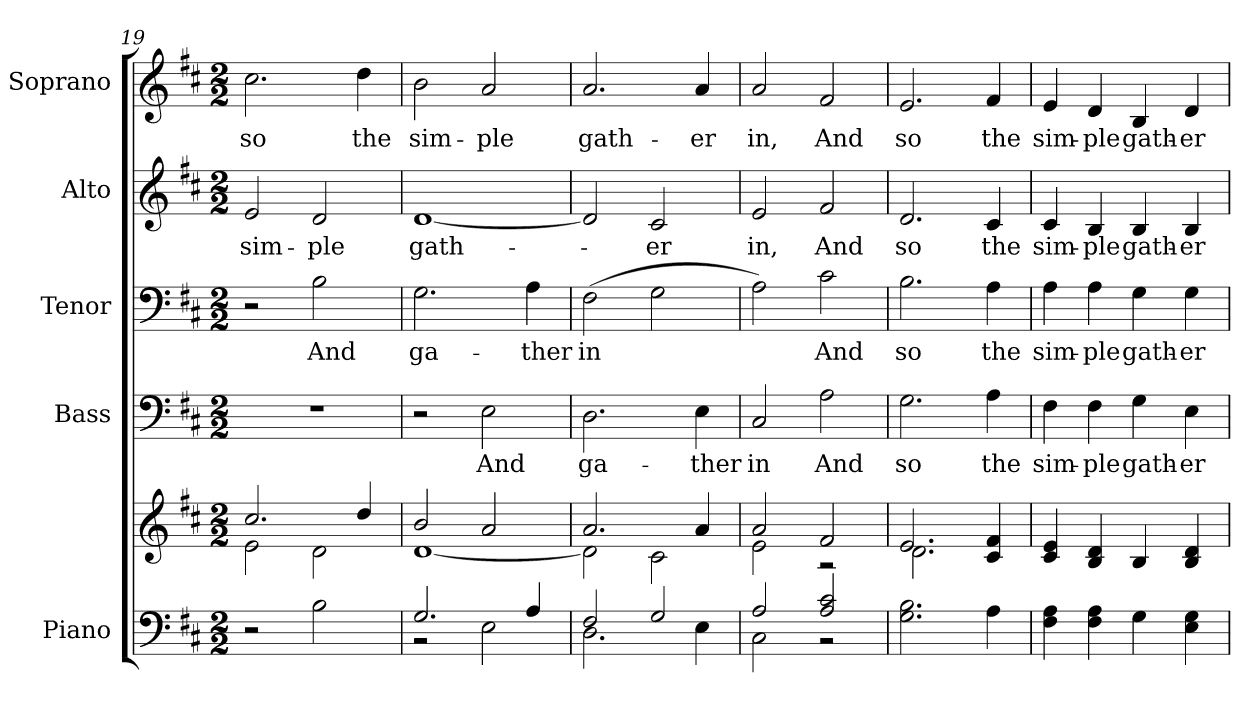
**kern	**kern	**kern	**text	**kern	**text	**kern	**text	**kern	**text
*part5	*part5	*part4	*part4	*part3	*part3	*part2	*part2	*part1	*part1
*staff6	*staff5	*staff4	*staff4	*staff3	*staff3	*staff2	*staff2	*staff1	*staff1
*I"Piano	*	*I"Bass	*	*I"Tenor	*	*I"Alto	*	*I"Soprano	*
*I'Pno.	*	*I'B.	*	*I'T.	*	*I'A.	*	*I'S.	*
!!LO:PB:g=z
*clefF4	*clefG2	*clefF4	*	*clefF4	*	*clefG2	*	*clefG2	*
*k[f#c#]	*k[f#c#]	*k[f#c#]	*	*k[f#c#]	*	*k[f#c#]	*	*k[f#c#]	*
*D:	*D:	*D:	*	*D:	*	*D:	*	*D:	*
*M2/2	*M2/2	*M2/2	*	*M2/2	*	*M2/2	*	*M2/2	*
=19	=19	=19	=19	=19	=19	=19	=19	=19	=19
*	*^	*	*	*	*	*	*	*	*
!	!	!	!	!	!	!	!	!LO:LY:b:color=#000000	!	!
!	!	!	!	!	!	!	!	!	!	!LO:LY:b:color=#000000
2r	2.cc#i/	2ei\	1r	.	2r	.	2ei/	sim-	2.cc#i\	so
!	!	!	!	!	!	!LO:LY:b:color=#000000	!	!	!	!
!	!	!	!	!	!	!	!	!LO:LY:b:color=#000000	!	!
2Bi\	.	2di\	.	.	2Bi\	And	2di/	-ple	.	.
!	!	!	!	!	!	!	!	!	!	!LO:LY:b:color=#000000
.	4ddi/	.	.	.	.	.	.	.	4ddi\	the
=20	=20	=20	=20	=20	=20	=20	=20	=20	=20	=20
*^	*	*	*	*	*	*	*	*	*	*
!	!	!	!	!	!	!	!LO:LY:b:color=#000000	!	!	!	!
!	!	!	!	!	!	!	!	!	!LO:LY:b:color=#000000	!	!
!	!	!	!	!	!	!	!	!	!	!	!LO:LY:b:color=#000000
2.Gi/	2r	2bi/	[<1di	2r	.	2.Gi\	ga-	[<1di	gath-	2bi\	sim-
!	!	!	!	!	!LO:LY:b:color=#000000	!	!	!	!	!	!
!	!	!	!	!	!	!	!	!	!	!	!LO:LY:b:color=#000000
.	2Ei\	2ai/	.	2Ei\	And	.	.	.	.	2ai/	-ple
!	!	!	!	!	!	!	!LO:LY:b:color=#000000	!	!	!	!
4Ai/	.	.	.	.	.	4Ai\	-ther	.	.	.	.
=21	=21	=21	=21	=21	=21	=21	=21	=21	=21	=21	=21
!	!	!	!	!	!LO:LY:b:color=#000000	!	!	!	!	!	!
!	!	!	!	!	!	!	!LO:LY:b:color=#000000	!	!	!	!
!	!	!	!	!	!	!	!	!	!	!	!LO:LY:b:color=#000000
2F#i/	2.Di\	2.ai/	2di\]	2.Di\	ga-	(2F#i\	in	2di/]	.	2.ai/	gath-
!	!	!	!	!	!	!	!	!	!LO:LY:b:color=#000000	!	!
2Gi/	.	.	2c#i\	.	.	2Gi\	.	2c#i/	-er	.	.
!	!	!	!	!	!LO:LY:b:color=#000000	!	!	!	!	!	!
!	!	!	!	!	!	!	!	!	!	!	!LO:LY:b:color=#000000
.	4Ei\	4ai/	.	4Ei\	-ther	.	.	.	.	4ai/	-er
=22	=22	=22	=22	=22	=22	=22	=22	=22	=22	=22	=22
!	!	!	!	!	!LO:LY:b:color=#000000	!	!	!	!	!	!
!	!	!	!	!	!	!	!	!	!LO:LY:b:color=#000000	!	!
!	!	!	!	!	!	!	!	!	!	!	!LO:LY:b:color=#000000
2Ai/	2C#i\	2ai/	2ei\	2C#i/	in	2Ai\)	.	2ei/	in,	2ai/	in,
!	!	!	!	!	!LO:LY:b:color=#000000	!	!	!	!	!	!
!	!	!	!	!	!	!	!LO:LY:b:color=#000000	!	!	!	!
!	!	!	!	!	!	!	!	!	!LO:LY:b:color=#000000	!	!
!	!	!	!	!	!	!	!	!	!	!	!LO:LY:b:color=#000000
2Ai/ 2c#i	2r	2f#i/	2r	2Ai\	And	2c#i\	And	2f#i/	And	2f#i/	And
*v	*v	*	*	*	*	*	*	*	*	*	*
=23	=23	=23	=23	=23	=23	=23	=23	=23	=23	=23
*^	*	*	*	*	*	*	*	*	*	*
!	!	!	!	!	!LO:LY:b:color=#000000	!	!	!	!	!	!
*v	*v	*	*	*	*	*	*	*	*	*	*
*^	*	*	*	*	*	*	*	*	*	*
!	!	!	!	!	!	!	!LO:LY:b:color=#000000	!	!	!	!
*v	*v	*	*	*	*	*	*	*	*	*	*
*^	*	*	*	*	*	*	*	*	*	*
!	!	!	!	!	!	!	!	!	!LO:LY:b:color=#000000	!	!
*v	*v	*	*	*	*	*	*	*	*	*	*
*^	*	*	*	*	*	*	*	*	*	*
!	!	!	!	!	!	!	!	!	!	!	!LO:LY:b:color=#000000
*v	*v	*	*	*	*	*	*	*	*	*	*
2.Gi\ 2.Bi	2.ei/	2.di\	2.Gi\	so	2.Bi\	so	2.di/	so	2.ei/	so
!	!	!	!	!LO:LY:b:color=#000000	!	!	!	!	!	!
!	!	!	!	!	!	!LO:LY:b:color=#000000	!	!	!	!
!	!	!	!	!	!	!	!	!LO:LY:b:color=#000000	!	!
!	!	!	!	!	!	!	!	!	!	!LO:LY:b:color=#000000
4Ai\	4c#i/ 4f#i	4ryy	4Ai\	the	4Ai\	the	4c#i/	the	4f#i/	the
*	*v	*v	*	*	*	*	*	*	*	*
=24	=24	=24	=24	=24	=24	=24	=24	=24	=24
*	*^	*	*	*	*	*	*	*	*
!	!	!	!	!LO:LY:b:color=#000000	!	!	!	!	!	!
*	*v	*v	*	*	*	*	*	*	*	*
*	*^	*	*	*	*	*	*	*	*
!	!	!	!	!	!	!LO:LY:b:color=#000000	!	!	!	!
*	*v	*v	*	*	*	*	*	*	*	*
*	*^	*	*	*	*	*	*	*	*
!	!	!	!	!	!	!	!	!LO:LY:b:color=#000000	!	!
*	*v	*v	*	*	*	*	*	*	*	*
*	*^	*	*	*	*	*	*	*	*
!	!	!	!	!	!	!	!	!	!	!LO:LY:b:color=#000000
*	*v	*v	*	*	*	*	*	*	*	*
4F#i\ 4Ai	4c#i/ 4ei	4F#i\	sim-	4Ai\	sim-	4c#i/	sim-	4ei/	sim-
!	!	!	!LO:LY:b:color=#000000	!	!	!	!	!	!
!	!	!	!	!	!LO:LY:b:color=#000000	!	!	!	!
!	!	!	!	!	!	!	!LO:LY:b:color=#000000	!	!
!	!	!	!	!	!	!	!	!	!LO:LY:b:color=#000000
4F#i\ 4Ai	4Bi/ 4di	4F#i\	-ple	4Ai\	-ple	4Bi/	-ple	4di/	-ple
!	!	!	!LO:LY:b:color=#000000	!	!	!	!	!	!
!	!	!	!	!	!LO:LY:b:color=#000000	!	!	!	!
!	!	!	!	!	!	!	!LO:LY:b:color=#000000	!	!
!	!	!	!	!	!	!	!	!	!LO:LY:b:color=#000000
4Gi\	4Bi/	4Gi\	gath-	4Gi\	gath-	4Bi/	gath-	4Bi/	gath-
!	!	!	!LO:LY:b:color=#000000	!	!	!	!	!	!
!	!	!	!	!	!LO:LY:b:color=#000000	!	!	!	!
!	!	!	!	!	!	!	!LO:LY:b:color=#000000	!	!
!	!	!	!	!	!	!	!	!	!LO:LY:b:color=#000000
4Ei\ 4Gi	4Bi/ 4di	4Ei\	-er	4Gi\	-er	4Bi/	-er	4di/	-er
=	=	=	=	=	=	=	=	=	=
*-	*-	*-	*-	*-	*-	*-	*-	*-	*-
